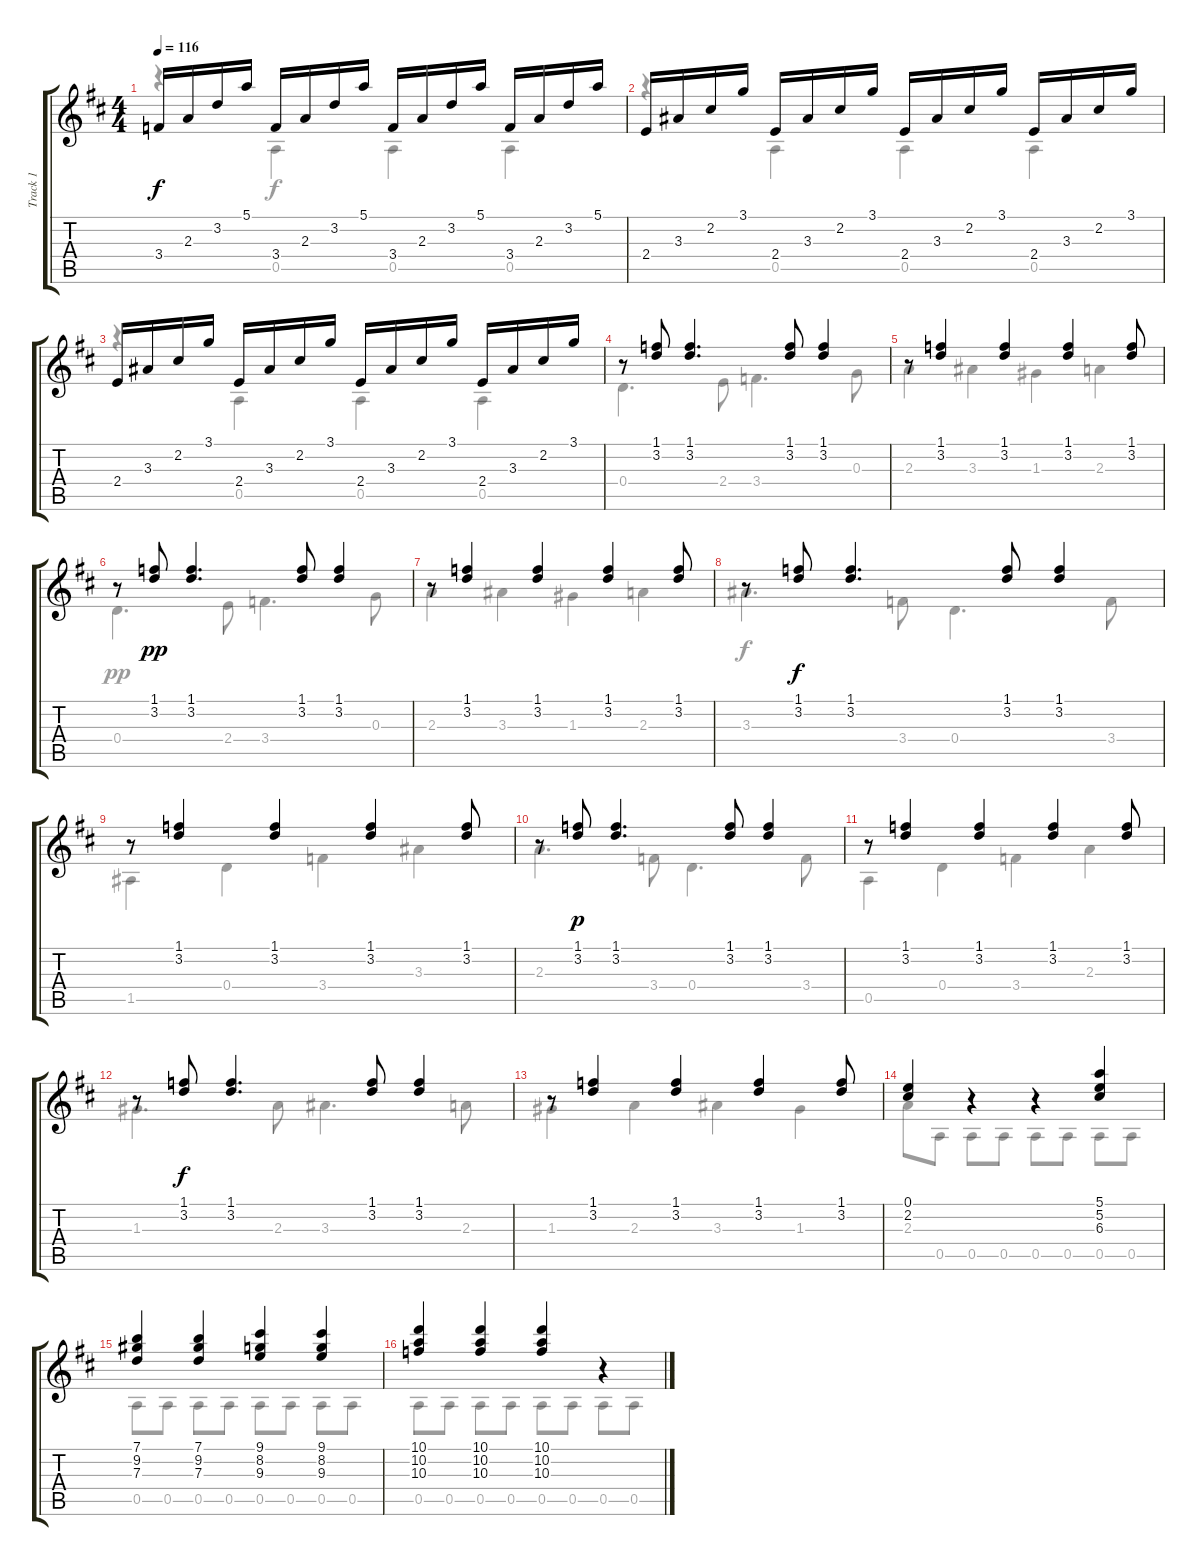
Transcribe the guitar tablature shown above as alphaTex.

\track ("Track 1" "Track 1") {instrument acousticguitarnylon}
\staff {score tabs}
\tuning (E4 B3 G3 D3 A2 D2) {hide}
\voice
\ts (4 4)
\tempo 116
\clef g2
\ks d
3.4.16{dy f} 2.3.16 3.2.16 5.1.16 3.4.16 2.3.16 3.2.16 5.1.16 3.4.16 2.3.16 3.2.16 5.1.16 3.4.16 2.3.16 3.2.16 5.1.16 |
2.4.16 3.3.16 2.2.16 3.1.16 2.4.16 3.3.16 2.2.16 3.1.16 2.4.16 3.3.16 2.2.16 3.1.16 2.4.16 3.3.16 2.2.16 3.1.16 |
2.4.16 3.3.16 2.2.16 3.1.16 2.4.16 3.3.16 2.2.16 3.1.16 2.4.16 3.3.16 2.2.16 3.1.16 2.4.16 3.3.16 2.2.16 3.1.16 |
r.8 (1.1 3.2).8 (1.1 3.2).4{d} (1.1 3.2).8 (1.1 3.2).4 |
r.8 (1.1 3.2).4 (1.1 3.2).4 (1.1 3.2).4 (1.1 3.2).8 |
r.8 (1.1 3.2).8{dy pp} (1.1 3.2).4{d} (1.1 3.2).8 (1.1 3.2).4 |
r.8 (1.1 3.2).4 (1.1 3.2).4 (1.1 3.2).4 (1.1 3.2).8 |
r.8 (1.1 3.2).8{dy f} (1.1 3.2).4{d} (1.1 3.2).8 (1.1 3.2).4 |
r.8 (1.1 3.2).4 (1.1 3.2).4 (1.1 3.2).4 (1.1 3.2).8 |
r.8 (1.1 3.2).8{dy p} (1.1 3.2).4{d} (1.1 3.2).8 (1.1 3.2).4 |
r.8 (1.1 3.2).4 (1.1 3.2).4 (1.1 3.2).4 (1.1 3.2).8 |
r.8 (1.1 3.2).8{dy f} (1.1 3.2).4{d} (1.1 3.2).8 (1.1 3.2).4 |
r.8 (1.1 3.2).4 (1.1 3.2).4 (1.1 3.2).4 (1.1 3.2).8 |
(0.1 2.2).4 r.4 r.4 (5.1 5.2 6.3).4 |
(7.1 9.2 7.3).4 (7.1 9.2 7.3).4 (9.1 8.2 9.3).4 (9.1 8.2 9.3).4 |
(10.1 10.2 10.3).4 (10.1 10.2 10.3).4 (10.1 10.2 10.3).4 r.4
\voice
\clef g2
\ottava regular
\simile none
\ks d
r.4{dy f} 0.5.4 0.5.4 0.5.4 |
r.4 0.5.4 0.5.4 0.5.4 |
r.4 0.5.4 0.5.4 0.5.4 |
0.4.4{d} 2.4.8 3.4.4{d} 0.3.8 |
2.3.4 3.3.4 1.3.4 2.3.4 |
0.4.4{d dy pp} 2.4.8 3.4.4{d} 0.3.8 |
2.3.4 3.3.4 1.3.4 2.3.4 |
3.3.4{d dy f} 3.4.8 0.4.4{d} 3.4.8 |
1.5.4 0.4.4 3.4.4 3.3.4 |
2.3.4{d} 3.4.8 0.4.4{d} 3.4.8 |
0.5.4 0.4.4 3.4.4 2.3.4 |
1.3.4{d} 2.3.8 3.3.4{d} 2.3.8 |
1.3.4 2.3.4 3.3.4 1.3.4 |
2.3.8 0.5.8 0.5.8 0.5.8 0.5.8 0.5.8 0.5.8 0.5.8 |
0.5.8 0.5.8 0.5.8 0.5.8 0.5.8 0.5.8 0.5.8 0.5.8 |
0.5.8 0.5.8 0.5.8 0.5.8 0.5.8 0.5.8 0.5.8 0.5.8
